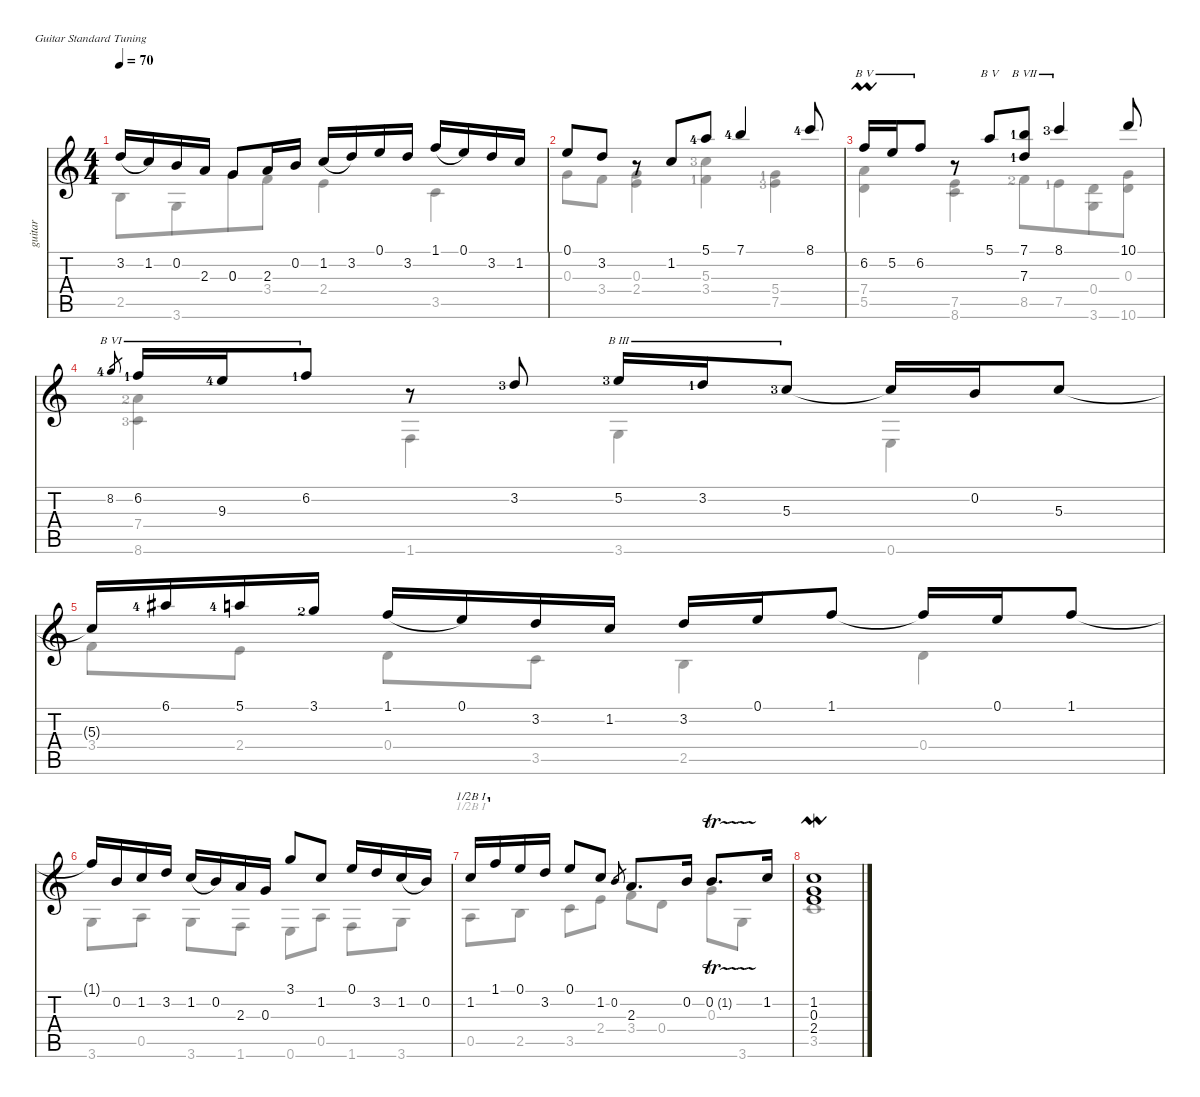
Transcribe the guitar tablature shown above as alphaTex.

\defaultSystemsLayout 4
\hideDynamics
\bracketExtendMode nobrackets
\otherSystemsTrackNameOrientation horizontal
\extendBarLines
\track ("Nylon Guitar" "guitar") {instrument acousticguitarnylon}
\staff {score tabs}
\tuning (E4 B3 G3 D3 A2 E2)
\voice
\ts (4 4)
\tempo 70
\clef g2
\scale
0.972774
\ks c
3.2.16{dy mf legatoorigin beam Up} 1.2.16{beam Up} 0.2.16{beam Up} 2.3.16{beam Up} 0.3.8{beam Up} 2.3.16{beam Up} 0.2.16{beam Up} 1.2.16{legatoorigin beam Up} 3.2.16{beam Up} 0.1.16{beam Up} 3.2.16{beam Up} 1.1.16{legatoorigin beam Up} 0.1.16{beam Up} 3.2.16{beam Up} 1.2.16{beam Up} |
\scale
0.940172
\scale
0.954281 0.1.8{beam Up} 3.2.8{beam Up} r.8{beam Up} 1.2.8{beam Up beam merge} 5.1{lf 5}.8{beam Up} 7.1{lf 5}.4{beam Up} 8.1{lf 5}.8{beam Up} |
\scale
1.03075
\scale
1.01259 6.2{umordent}.16{barre (5 full) beam Up} 5.2.16{barre (5 full) beam Up} 6.2.8{barre (5 full) beam Up} r.8{beam Up} 5.1.8{barre (5 full) beam Up beam merge} (7.1{lf 2} 7.3{lf 2}).8{barre (7 full) beam Up} 8.1{lf 4}.4{barre (7 full) beam Up} 10.1.8{beam Up} |
\scale
1.02908
\scale
1.03313 8.2{lf 5}.8{gr barre (6 full) beam Up} 6.2{lf 2}.16{barre (6 full) beam Up} 9.3{lf 5}.16{barre (6 full) beam Up} 6.2{lf 2}.8{barre (6 full) beam Up} r.8{beam Up} 3.2{lf 4}.8{beam Up} 5.2{lf 4}.16{barre (3 full) beam Up} 3.2{lf 2}.16{barre (3 full) beam Up} 5.3{lf 4}.8{barre (3 full) beam Up} 5.3{t}.16{beam Up} 0.2.16{beam Up} 5.3.8{beam Up} |
\scale
1.36467
\scale
1.02032 5.3{t}.16{beam Up} 6.1{lf 5 acc #}.16{beam Up} 5.1{lf 5}.16{beam Up} 3.1{lf 3}.16{beam Up} 1.1.16{legatoorigin beam Up} 0.1.16{beam Up} 3.2.16{beam Up} 1.2.16{beam Up} 3.2.16{beam Up} 0.1.16{beam Up} 1.1.8{beam Up} 1.1{t}.16{beam Up} 0.1.16{beam Up} 1.1.8{beam Up} |
\scale
1.26397
\scale
0.979685 1.1{t}.16{beam Up} 0.2.16{beam Up} 1.2.16{beam Up} 3.2.16{beam Up} 1.2.16{legatoorigin beam Up} 0.2.16{beam Up} 2.3.16{beam Up} 0.3.16{beam Up} 3.1.8{beam Up} 1.2.8{beam Up} 0.1.16{beam Up} 3.2.16{beam Up} 1.2.16{legatoorigin beam Up} 0.2.16{beam Up} |
\scale
1.02332
\scale
0.971309 1.2.16{barre (1 half) beam Up} 1.1.16{barre (1 half) beam Up} 0.1.16{beam Up} 3.2.16{beam Up} 0.1.8{beam Up} 1.2.8{beam Up} 0.2.8{gr beam Up} 2.3.8{d beam Up} 0.2.16{beam Up} 0.2{tr (1 16)}.8{d beam Up} 1.2.16{beam Up} |
\scale
0.348043
\scale
1.02869 (1.2{lmordent} 0.3 2.4).1{beam Up}
\voice
\clef g2
\ottava regular
\simile none
\scale
0.972774
\ks c
2.5.8{dy mf beam Down} 3.6.8{beam Down beam merge} 0.3.8{beam Down beam merge} 3.4.8{beam Down} 2.4.4{beam Down} 3.5.4{beam Down} |
\scale
0.954281 0.3.8{beam Down beam merge} 3.4.8{beam Down} (2.4 0.3).4{beam Down} (3.4{lf 2} 5.3{lf 4}).4{beam Down} (7.5{lf 4} 5.4{lf 2}).4{beam Down} |
\scale
1.01259 (7.4 5.5).4{beam Down} (7.5 8.6).4{beam Down} 8.5{lf 3}.8{beam Down beam merge} 7.5{lf 2}.8{beam Down beam merge} (3.6 0.4).8{beam Down} (0.3 10.6).8{beam Down} |
\scale
1.03313 (8.6{lf 4} 7.4{lf 3}).4{beam Down} 1.6.4{beam Down} 3.6.4{beam Down} 0.6.4{beam Down} |
\scale
1.02032 3.4.8{beam Down beam merge} 2.4.8{beam Down beam split} 0.4.8{beam Down beam merge} 3.5.8{beam Down} 2.5.4{beam Down} 0.4.4{beam Down} |
\scale
0.979685 3.6.8{beam Down} 0.5.8{beam Down} 3.6.8{beam Down} 1.6.8{beam Down} 0.6.8{beam Down} 0.5.8{beam Down} 1.6.8{beam Down} 3.6.8{beam Down} |
\scale
0.971309 0.5.8{barre (1 half) beam Down} 2.5.8{beam Down} 3.5.8{beam Down} 2.4.8{beam Down} 3.4.8{beam Down} 0.4.8{beam Down} 0.3.8{beam Down} 3.6.8{beam Down} |
\scale
1.02869 3.5.1{beam Down}
